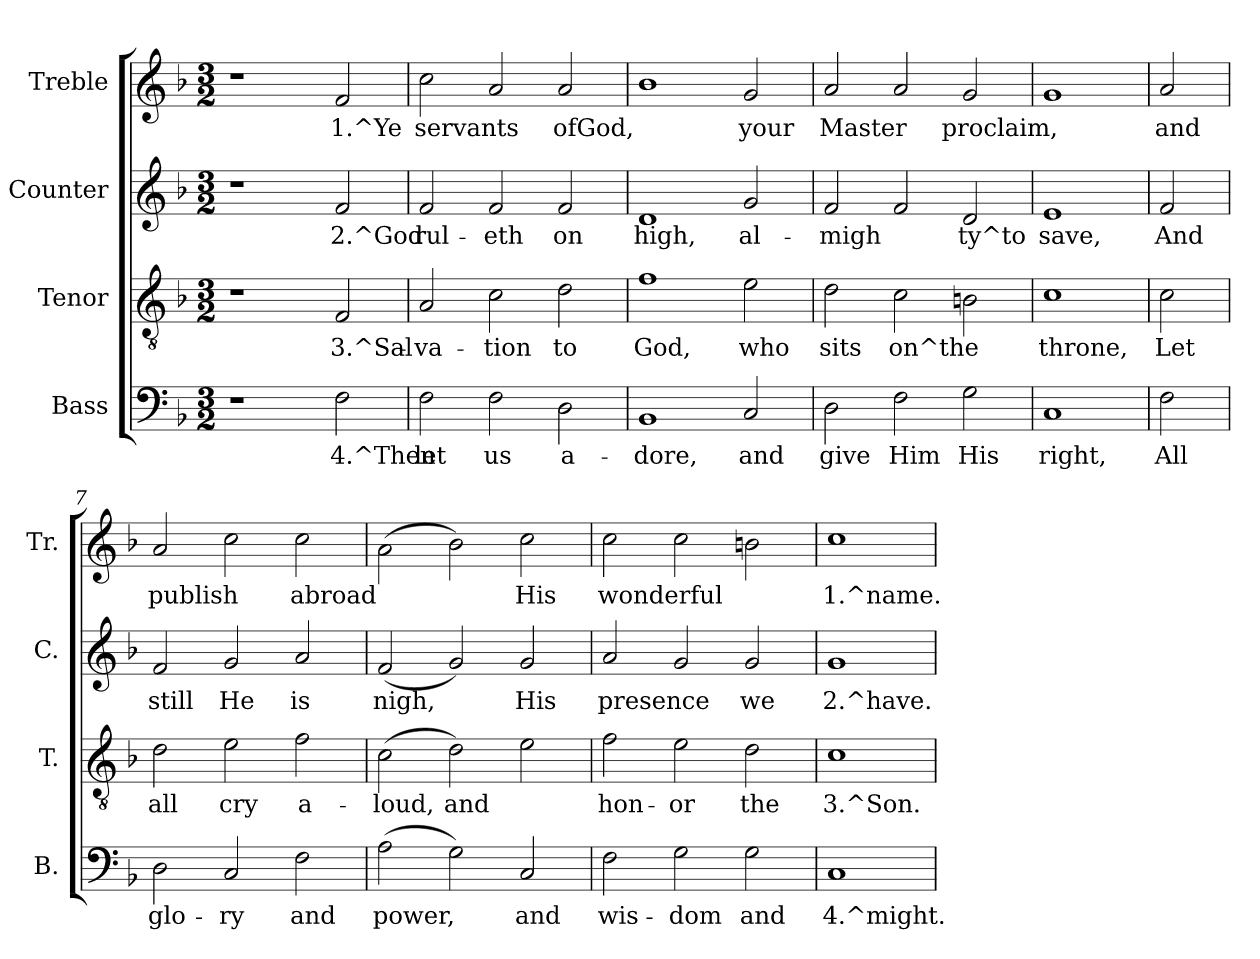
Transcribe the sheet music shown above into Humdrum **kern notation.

**kern	**text	**kern	**text	**kern	**text	**kern	**text
*part4	*part4	*part3	*part3	*part2	*part2	*part1	*part1
*staff4	*staff4	*staff3	*staff3	*staff2	*staff2	*staff1	*staff1
*I"Bass	*	*I"Tenor	*	*I"Counter	*	*I"Treble	*
*I'B.	*	*I'T.	*	*I'C.	*	*I'Tr.	*
!!LO:PB:g=z
*stria5	*	*stria5	*	*stria5	*	*stria5	*
*clefF4	*	*clefGv2	*	*clefG2	*	*clefG2	*
*k[b-]	*	*k[b-]	*	*k[b-]	*	*k[b-]	*
*F:	*	*F:	*	*F:	*	*F:	*
*M3/2	*	*M3/2	*	*M3/2	*	*M3/2	*
=1	=1	=1	=1	=1	=1	=1	=1
1r	.	1r	.	1r	.	1r	.
!	!LO:LY:b:rj	!	!LO:LY:b:rj	!	!LO:LY:b:rj	!	!LO:LY:b:rj
2F\	4.^Then	2F/	3.^Sal-	2f/	2.^God	2f/	1.^Ye
=2	=2	=2	=2	=2	=2	=2	=2
!	!LO:LY:b:rj	!	!LO:LY:b:rj	!	!LO:LY:b:rj	!	!LO:LY:b:rj
2F\	let	2A/	-va-	2f/	rul-	2cc\	servants
!	!LO:LY:b:rj	!	!LO:LY:b:rj	!	!LO:LY:b:rj	!	!LO:LY:b:rj
2F\	us	2c\	-tion	2f/	-eth	2a/	.
!	!LO:LY:b:rj	!	!LO:LY:b:rj	!	!LO:LY:b:rj	!	!LO:LY:b:rj
2D\	a-	2d\	to	2f/	on	2a/	ofGod,
=3	=3	=3	=3	=3	=3	=3	=3
!	!LO:LY:b:rj	!	!LO:LY:b:rj	!	!LO:LY:b:rj	!	!LO:LY:b:rj
1BB-	-dore,	1f	God,	1d	high,	1b-	.
!	!LO:LY:b:rj	!	!LO:LY:b:rj	!	!LO:LY:b:rj	!	!LO:LY:b:rj
2C/	and	2e\	who	2g/	al-	2g/	your
=4	=4	=4	=4	=4	=4	=4	=4
!	!LO:LY:b:rj	!	!LO:LY:b:rj	!	!LO:LY:b:rj	!	!LO:LY:b:rj
2D\	give	2d\	sits	2f/	-migh-	2a/	Master
!	!LO:LY:b:rj	!	!LO:LY:b:rj	!	!LO:LY:b:rj	!	!LO:LY:b:rj
2F\	Him	2c\	on^the	2f/	--	2a/	.
!	!LO:LY:b:rj	!	!LO:LY:b:rj	!	!LO:LY:b:rj	!	!LO:LY:b:rj
2G\	His	2Bn\	.	2d/	-ty^to	2g/	proclaim,
=5	=5	=5	=5	=5	=5	=5	=5
!	!LO:LY:b:rj	!	!LO:LY:b:rj	!	!LO:LY:b:rj	!	!LO:LY:b:rj
1C	right,	1c	throne,	1e	save,	1g>	.
=6	=6	=6	=6	=6	=6	=6	=6
!	!LO:LY:b:rj	!	!LO:LY:b:rj	!	!LO:LY:b:rj	!	!LO:LY:b:rj
2F\	All	2c\	Let	2f/	And	2a/	and
=7	=7	=7	=7	=7	=7	=7	=7
!	!LO:LY:b:rj	!	!LO:LY:b:rj	!	!LO:LY:b:rj	!	!LO:LY:b:rj
2D\	glo-	2d\	all	2f/	still	2a/	publish
!	!LO:LY:b:rj	!	!LO:LY:b:rj	!	!LO:LY:b:rj	!	!LO:LY:b:rj
2C/	-ry	2e\	cry	2g/	He	2cc\	.
!	!LO:LY:b:rj	!	!LO:LY:b:rj	!	!LO:LY:b:rj	!	!LO:LY:b:rj
2F\	and	2f\	a-	2a/	is	2cc\	abroad
=8	=8	=8	=8	=8	=8	=8	=8
!	!LO:LY:b:rj	!	!LO:LY:b:rj	!	!LO:LY:b:rj	!	!LO:LY:b:rj
(>2A\	power,	(>2c\	-loud,	(<2f/	nigh,	(>2a\	.
!	!LO:LY:b:rj	!	!LO:LY:b:rj	!	!LO:LY:b:rj	!	!LO:LY:b:rj
2G\)	.	2d\)	and	2g/)	.	2b-\)	.
!	!LO:LY:b:rj	!	!LO:LY:b:rj	!	!LO:LY:b:rj	!	!LO:LY:b:rj
2C/	and	2e\	.	2g/	His	2cc\	His
=9	=9	=9	=9	=9	=9	=9	=9
!	!LO:LY:b:rj	!	!LO:LY:b:rj	!	!LO:LY:b:rj	!	!LO:LY:b:rj
2F\	wis-	2f\	hon-	2a/	presence	2cc\	wonderful
!	!LO:LY:b:rj	!	!LO:LY:b:rj	!	!LO:LY:b:rj	!	!LO:LY:b:rj
2G\	-dom	2e\	-or	2g/	.	2cc\	.
!	!LO:LY:b:rj	!	!LO:LY:b:rj	!	!LO:LY:b:rj	!	!LO:LY:b:rj
2G\	and	2d\	the	2g/	we	2bn\	.
!!LO:LB:g=z
=10	=10	=10	=10	=10	=10	=10	=10
!	!LO:LY:b:rj	!	!LO:LY:b:rj	!	!LO:LY:b:rj	!	!LO:LY:b:rj
1C	4.^might.	1c	3.^Son.	1g	2.^have.	1cc	1.^name.
=	=	=	=	=	=	=	=
*-	*-	*-	*-	*-	*-	*-	*-
